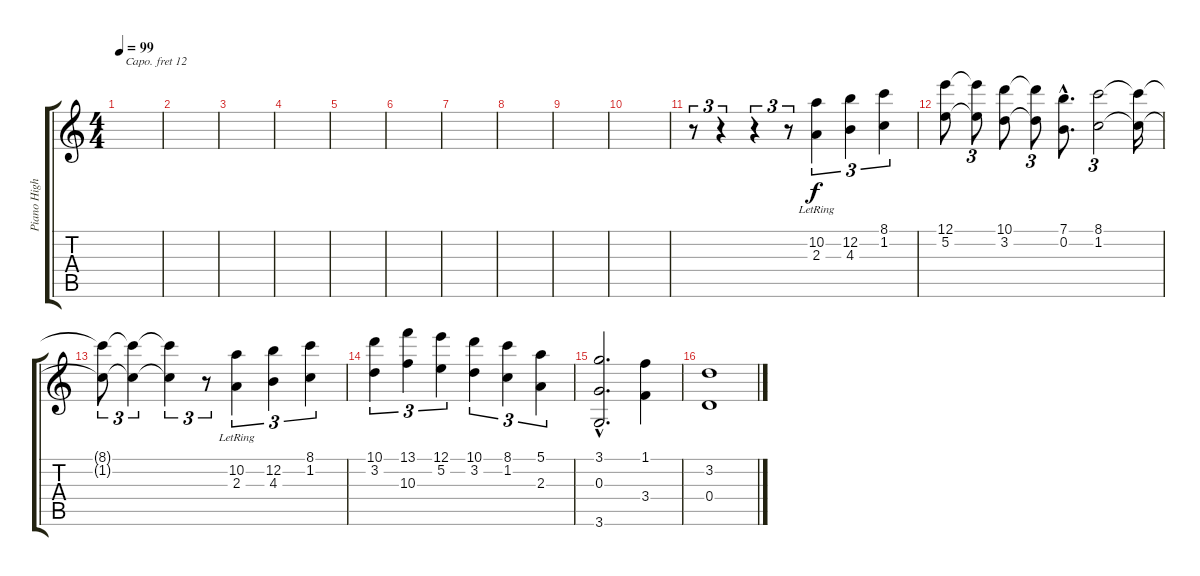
\track ("Piano High" "Piano High") {instrument brightacousticpiano}
\staff {score tabs}
\capo 12
\tuning (E4 B3 G3 D3 A2 E2) {hide}
\ts (4 4)
\tempo 99
\clef g2
\ks c
|
|
|
|
|
|
|
|
|
|
r.8{tu (3 2)} r.4{tu (3 2)} r.4{tu (3 2)} r.8{tu (3 2)} (10.2{lr} 2.3).4{tu (3 2)} (12.2 4.3).4{tu (3 2)} (8.1 1.2).4{tu (3 2)} |
(12.1 5.2).8 (12.1{t} 5.2{t}).8{tu (3 2)} (10.1 3.2).8 (10.1{t} 3.2{t}).8{tu (3 2)} (7.1{hac} 0.2{hac}).8{d} (8.1 1.2).2{tu (3 2)} (8.1{t} 1.2{t}).16 |
(8.1{t} 1.2{t}).8{tu (3 2)} (8.1{t} 1.2{t}).4{tu (3 2)} (8.1{t} 1.2{t}).4{tu (3 2)} r.8{tu (3 2)} (10.2{lr} 2.3).4{tu (3 2)} (12.2 4.3).4{tu (3 2)} (8.1 1.2).4{tu (3 2)} |
(10.1 3.2).4{tu (3 2)} (13.1 10.3).4{tu (3 2)} (12.1 5.2).4{tu (3 2)} (10.1 3.2).4{tu (3 2)} (8.1 1.2).4{tu (3 2)} (5.1 2.3).4{tu (3 2)} |
(3.1{hac} 0.3{hac} 3.6{hac}).2{d} (1.1 3.4).4 |
(3.2 0.4).1
